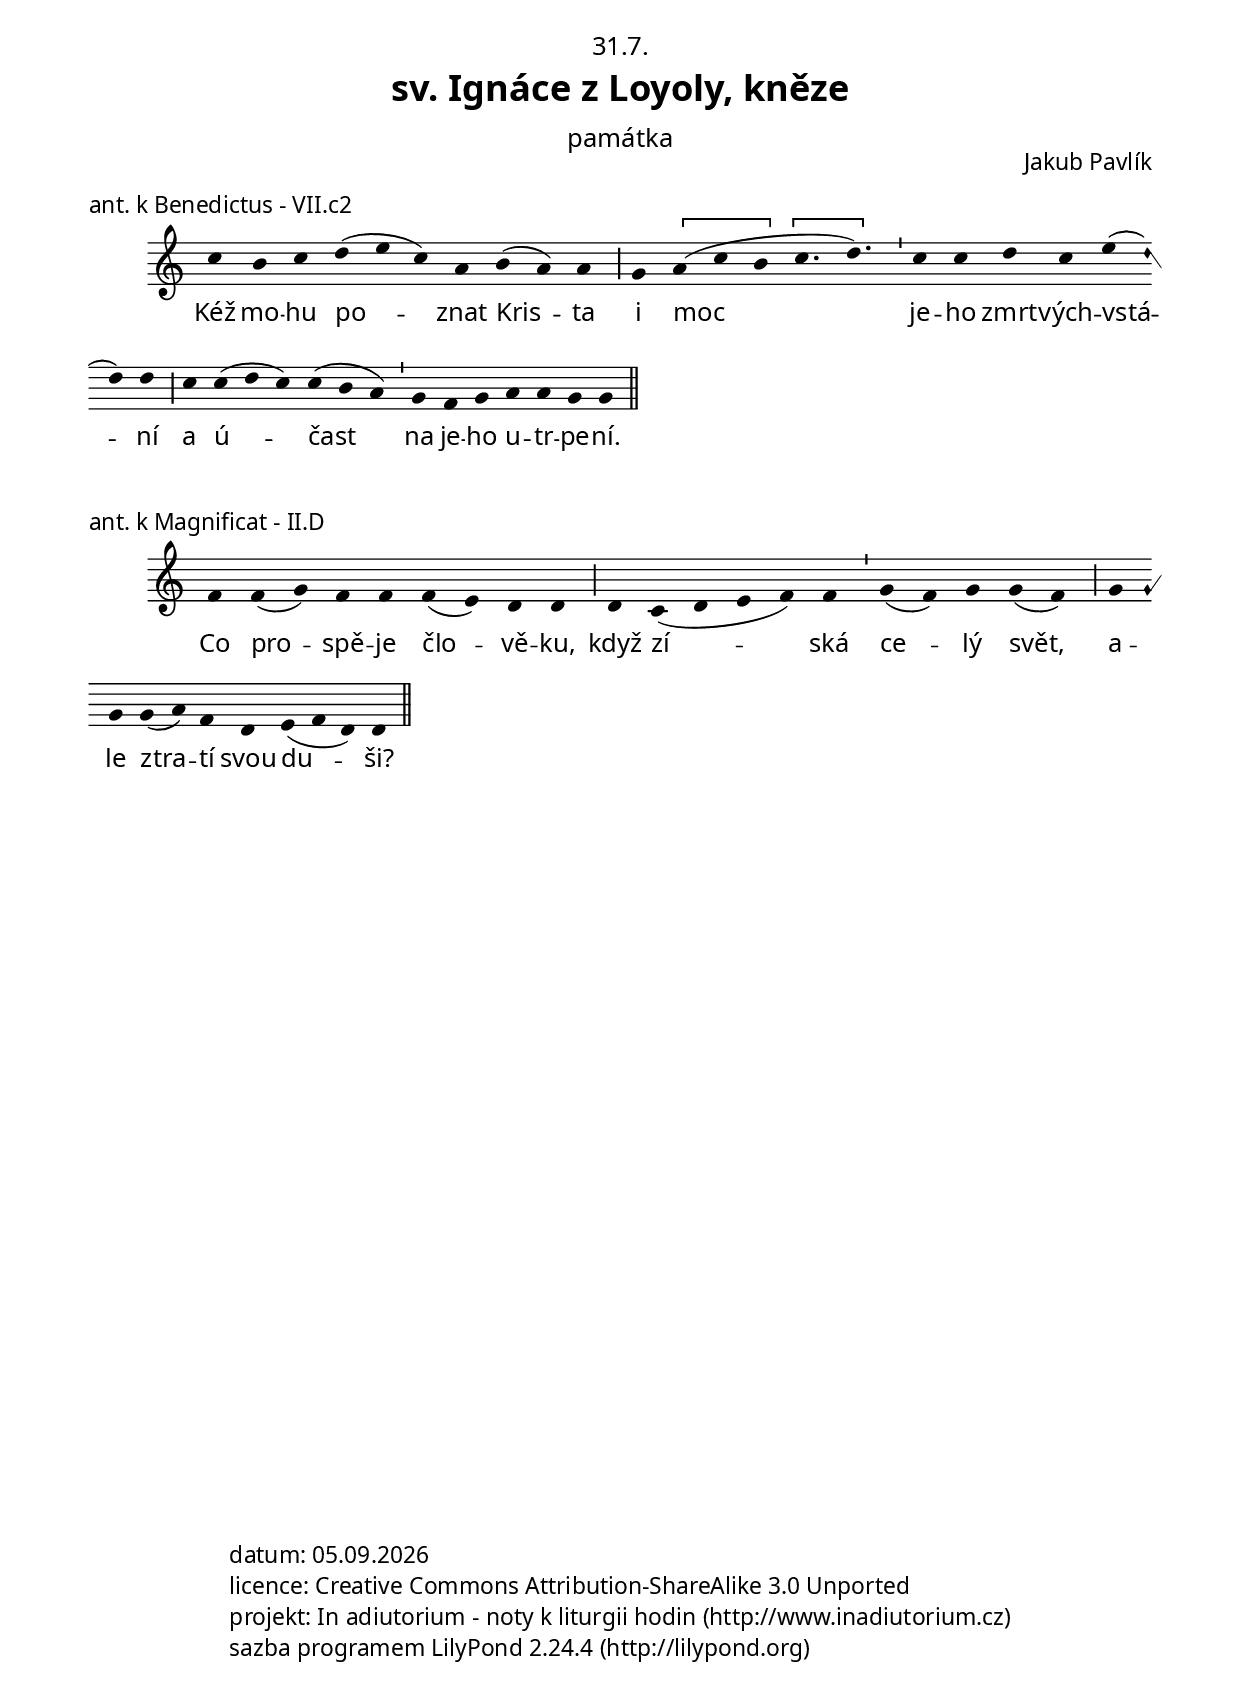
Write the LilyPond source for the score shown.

\version "2.17.17"

\include "../spolecne.ly"

\header {
  title = \markup\titleSvatek
            "sv. Ignáce z Loyoly, kněze"
            "památka"
            31.7.
  composer = "Jakub Pavlík"
}

\score {
  \relative c'' {
    \choralniRezim
    c4 b c d( e c) a b( a) a \barMaior
    g \[ a( c b \] \[ c4. d) \] \barMin c4 c d c e( d) d \barMaior
    c c( d c) c( b a) \barMin g f g a a g g \barFinalis
  }
  \addlyrics {
    Kéž mo -- hu po -- znat Kris -- ta
    i moc je -- ho zmrt -- vých -- vstá -- ní
    a ú -- čast na je -- ho u -- tr -- pe -- ní.
  }
  \header {
    quid = "ant. k Benedictus"
    modus = "VII"
    differentia = "c2" 
    psalmus = ""
    id = ""
    piece = \markup {\sestavTitulekBezZalmu}
  }
}

\score {
  \relative c' {
    \choralniRezim
    f4 f( g) f f f( e) d d \barMaior
    d c( d e f) f \barMin g( f) g g( f) \barMaior
    g g g( a) f d e( f d) d \barFinalis
  }
  \addlyrics {
    Co pro -- spě -- je člo -- vě -- ku,
    když zí -- ská ce -- lý svět,
    a -- le ztra -- tí svou du -- ši?
  }
  \header {
    quid = "ant. k Magnificat"
    modus = "II"
    differentia = "D" 
    psalmus = ""
    id = ""
    piece = \markup {\sestavTitulekBezZalmu}
  }
}